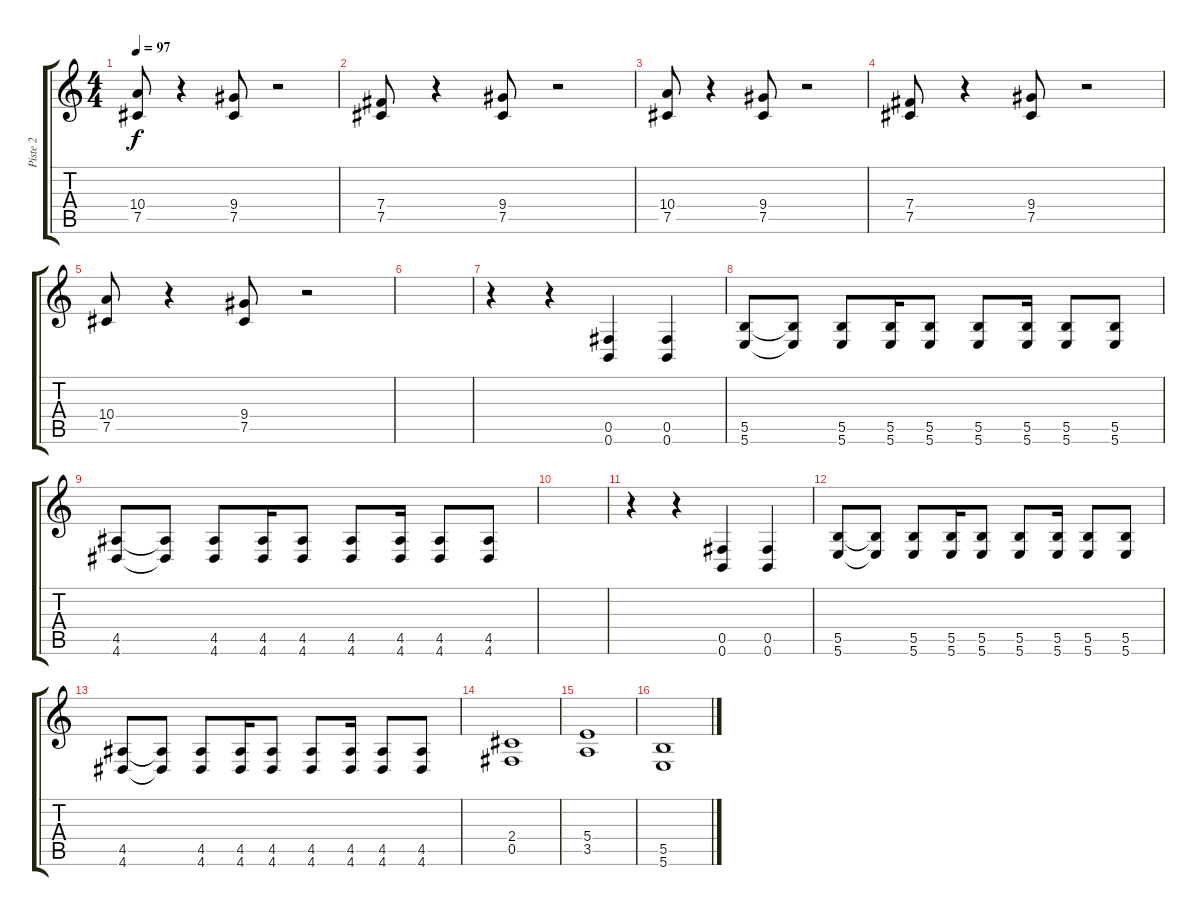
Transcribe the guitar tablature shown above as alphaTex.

\track ("Piste 2" "Piste 2") {instrument electricguitarjazz}
\staff {score tabs}
\tuning (Db4 Ab3 E3 B2 Gb2 B1) {hide}
\ts (4 4)
\tempo 97
\clef g2
\ks c
(10.4 7.5).8{dy f} r.4 (9.4 7.5).8 r.2 |
(7.4 7.5).8 r.4 (9.4 7.5).8 r.2 |
(10.4 7.5).8 r.4 (9.4 7.5).8 r.2 |
(7.4 7.5).8 r.4 (9.4 7.5).8 r.2 |
(10.4 7.5).8 r.4 (9.4 7.5).8 r.2 |
|
r.4 r.4 (0.5 0.6).4 (0.5 0.6).4 |
(5.5 5.6).8 (5.5{t} 5.6{t}).8 (5.5 5.6).8 (5.5 5.6).16 (5.5 5.6).8 (5.5 5.6).8 (5.5 5.6).16 (5.5 5.6).8 (5.5 5.6).8 |
(4.5 4.6).8 (4.5{t} 4.6{t}).8 (4.5 4.6).8 (4.5 4.6).16 (4.5 4.6).8 (4.5 4.6).8 (4.5 4.6).16 (4.5 4.6).8 (4.5 4.6).8 |
|
r.4 r.4 (0.5 0.6).4 (0.5 0.6).4 |
(5.5 5.6).8 (5.5{t} 5.6{t}).8 (5.5 5.6).8 (5.5 5.6).16 (5.5 5.6).8 (5.5 5.6).8 (5.5 5.6).16 (5.5 5.6).8 (5.5 5.6).8 |
(4.5 4.6).8 (4.5{t} 4.6{t}).8 (4.5 4.6).8 (4.5 4.6).16 (4.5 4.6).8 (4.5 4.6).8 (4.5 4.6).16 (4.5 4.6).8 (4.5 4.6).8 |
(2.4 0.5).1{instrument distortionguitar} |
(5.4 3.5).1 |
(5.5 5.6).1
